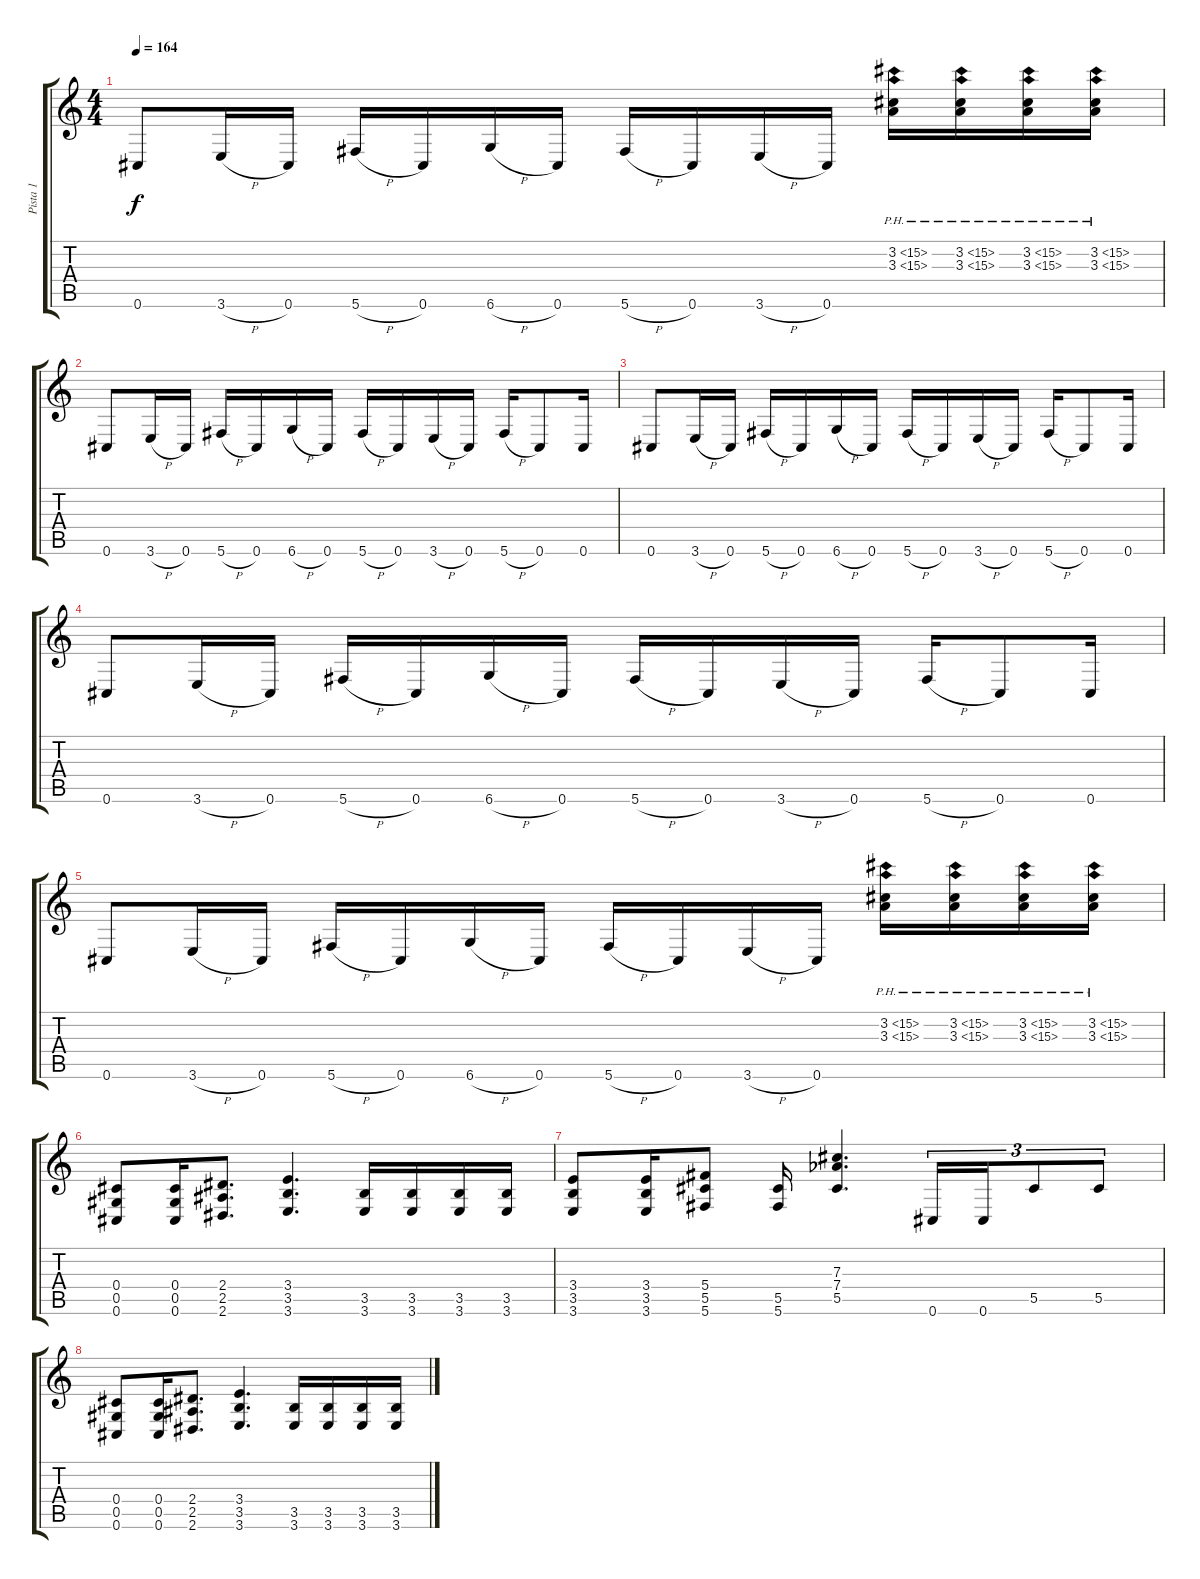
\track ("Pista 1" "Pista 1") {instrument distortionguitar}
\staff {score tabs}
\tuning (Eb4 Bb3 Gb3 Db3 Ab2 Db2) {hide}
\ts (4 4)
\tempo 164
\clef g2
\ks c
0.6.8{dy f} 3.6{h}.16 0.6.16 5.6{h}.16 0.6.16 6.6{h}.16 0.6.16 5.6{h}.16 0.6.16 3.6{h}.16 0.6.16 (3.2{ph 12} 3.3{ph 12}).16 (3.2{ph 12} 3.3{ph 12}).16 (3.2{ph 12} 3.3{ph 12}).16 (3.2{ph 12} 3.3{ph 12}).16 |
0.6.8 3.6{h}.16 0.6.16 5.6{h}.16 0.6.16 6.6{h}.16 0.6.16 5.6{h}.16 0.6.16 3.6{h}.16 0.6.16 5.6{h}.16 0.6.8 0.6.16 |
0.6.8 3.6{h}.16 0.6.16 5.6{h}.16 0.6.16 6.6{h}.16 0.6.16 5.6{h}.16 0.6.16 3.6{h}.16 0.6.16 5.6{h}.16 0.6.8 0.6.16 |
0.6.8 3.6{h}.16 0.6.16 5.6{h}.16 0.6.16 6.6{h}.16 0.6.16 5.6{h}.16 0.6.16 3.6{h}.16 0.6.16 5.6{h}.16 0.6.8 0.6.16 |
0.6.8 3.6{h}.16 0.6.16 5.6{h}.16 0.6.16 6.6{h}.16 0.6.16 5.6{h}.16 0.6.16 3.6{h}.16 0.6.16 (3.2{ph 12} 3.3{ph 12}).16 (3.2{ph 12} 3.3{ph 12}).16 (3.2{ph 12} 3.3{ph 12}).16 (3.2{ph 12} 3.3{ph 12}).16 |
(0.4 0.5 0.6).8 (0.4 0.5 0.6).16 (2.4 2.5 2.6).8{d} (3.4 3.5 3.6).4{d} (3.5 3.6).16 (3.5 3.6).16 (3.5 3.6).16 (3.5 3.6).16 |
(3.4 3.5 3.6).8 (3.4 3.5 3.6).16 (5.4 5.5 5.6).8 (5.5 5.6).16 (7.3 7.4{acc b} 5.5).4{d} 0.6.16{tu (3 2)} 0.6.16{tu (3 2)} 5.5.8{tu (3 2)} 5.5.8{tu (3 2)} |
(0.4 0.5 0.6).8 (0.4 0.5 0.6).16 (2.4 2.5 2.6).8{d} (3.4 3.5 3.6).4{d} (3.5 3.6).16 (3.5 3.6).16 (3.5 3.6).16 (3.5 3.6).16
